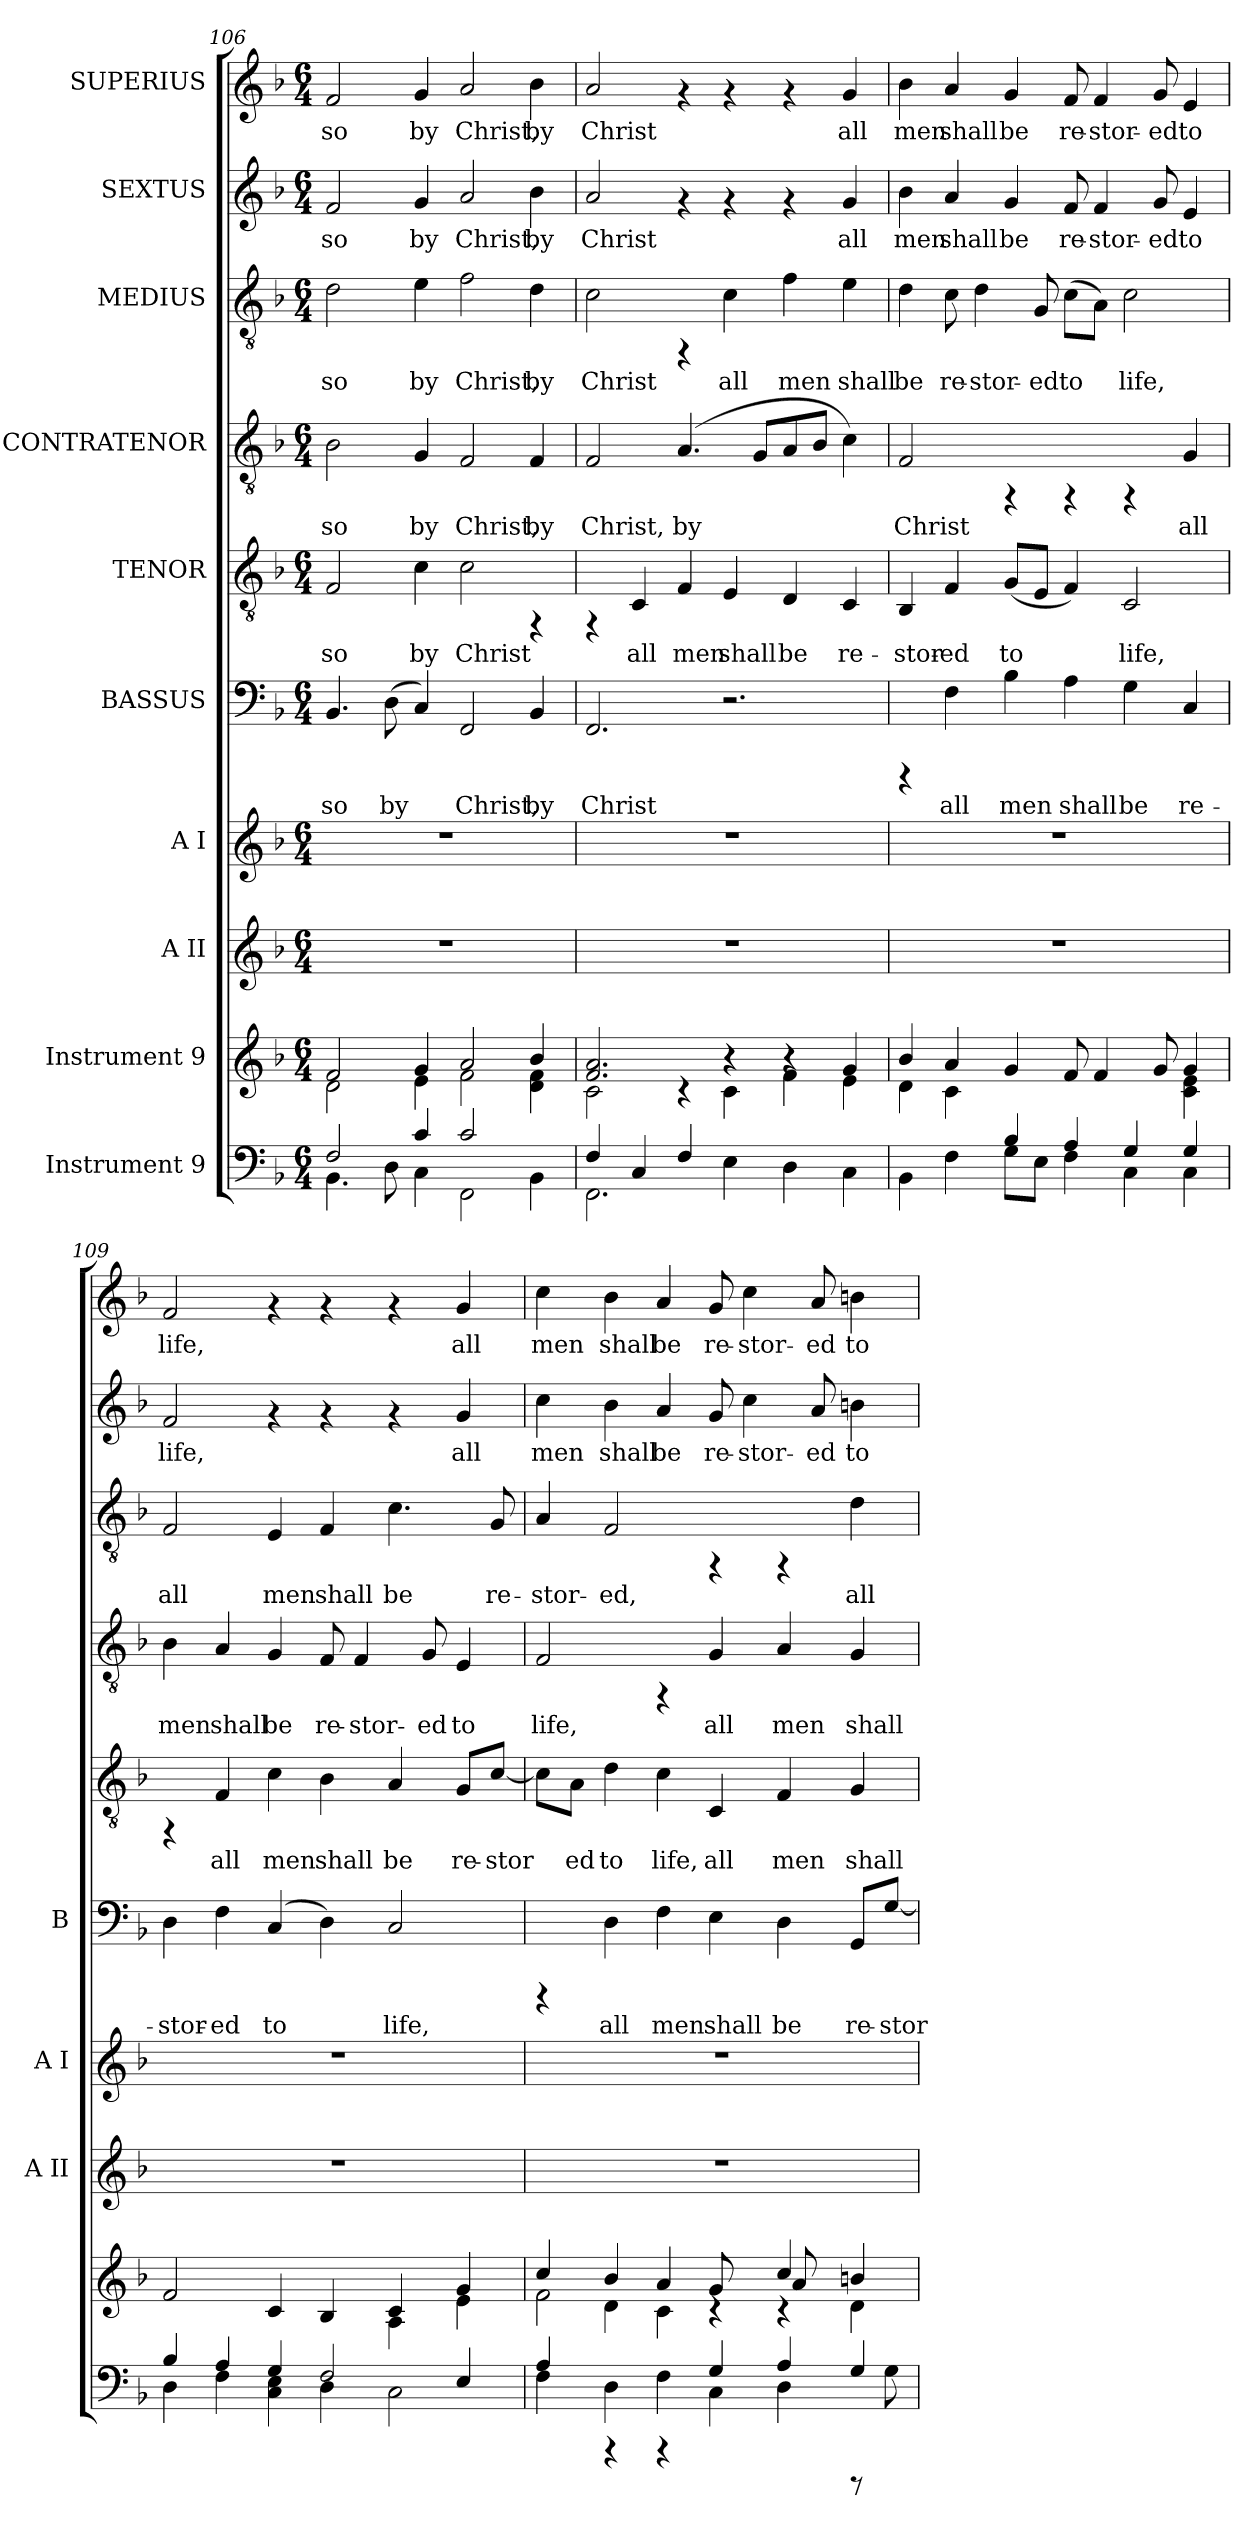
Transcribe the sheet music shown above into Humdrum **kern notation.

**kern	**kern	**kern	**kern	**kern	**text	**kern	**text	**kern	**text	**kern	**text	**kern	**text	**kern	**text
*part10	*part9	*part8	*part7	*part6	*part6	*part5	*part5	*part4	*part4	*part3	*part3	*part2	*part2	*part1	*part1
*staff10	*staff9	*staff8	*staff7	*staff6	*staff6	*staff5	*staff5	*staff4	*staff4	*staff3	*staff3	*staff2	*staff2	*staff1	*staff1
*I"Instrument 9	*I"Instrument 9	*I"A II	*I"A I	*I"BASSUS	*	*I"TENOR	*	*I"CONTRATENOR	*	*I"MEDIUS	*	*I"SEXTUS	*	*I"SUPERIUS	*
*	*	*I'A II	*I'A I	*I'B	*	*	*	*	*	*	*	*	*	*	*
*clefF4	*clefG2	*clefG2	*clefG2	*clefF4	*	*clefGv2	*	*clefGv2	*	*clefGv2	*	*clefG2	*	*clefG2	*
*k[b-]	*k[b-]	*k[b-]	*k[b-]	*k[b-]	*	*k[b-]	*	*k[b-]	*	*k[b-]	*	*k[b-]	*	*k[b-]	*
*F:	*F:	*F:	*F:	*F:	*	*F:	*	*F:	*	*F:	*	*F:	*	*F:	*
*M6/4	*M6/4	*M6/4	*M6/4	*M6/4	*	*M6/4	*	*M6/4	*	*M6/4	*	*M6/4	*	*M6/4	*
=106	=106	=106	=106	=106	=106	=106	=106	=106	=106	=106	=106	=106	=106	=106	=106
*^	*^	*	*	*	*	*	*	*	*	*	*	*	*	*	*
!	!	!	!	!	!	!	!LO:LY:b	!	!LO:LY:b	!	!LO:LY:b	!	!LO:LY:b	!	!LO:LY:b:rj	!	!LO:LY:b:cj
4.BB-\	2F/	2f/	2d\	1.r	1.r	4.BB-/	so	2F/	so	2B-\	so	2d\	so	2f/	so	2f/	so
!	!	!	!	!	!	!	!LO:LY:b	!	!	!	!	!	!	!	!	!	!
8D\	.	.	.	.	.	(>8D\	by	.	.	.	.	.	.	.	.	.	.
!	!	!	!	!	!	!	!LO:LY:b	!	!LO:LY:b	!	!LO:LY:b	!	!LO:LY:b	!	!LO:LY:b:rj	!	!LO:LY:b:cj
4C\	4c/	4g/	4e\	.	.	4C/)	.	4c\	by	4G/	by	4e\	by	4g/	by	4g/	by
!	!	!	!	!	!	!	!LO:LY:b	!	!LO:LY:b	!	!LO:LY:b	!	!LO:LY:b	!	!LO:LY:b:rj	!	!LO:LY:b:cj
2FF\	2c/	2a/	2f\	.	.	2FF/	Christ,	2c\	Christ	2F/	Christ,	2f\	Christ,	2a/	Christ,	2a/	Christ,
!	!	!	!	!	!	!	!LO:LY:b	!	!	!	!LO:LY:b	!	!LO:LY:b	!	!LO:LY:b:rj	!	!LO:LY:b:cj
4BB-\	4ryy	4b-/	4d\ 4f\	.	.	4BB-/	by	4rFF	.	4F/	by	4d\	by	4b-\	by	4b-\	by
=107	=107	=107	=107	=107	=107	=107	=107	=107	=107	=107	=107	=107	=107	=107	=107	=107	=107
!	!	!	!	!	!	!	!LO:LY:b	!	!	!	!LO:LY:b	!	!LO:LY:b	!	!LO:LY:b:rj	!	!LO:LY:b:cj
2.FF\	4F/	2.a/ 2.f/	2c\	1.r	1.r	2.FF/	Christ	4rFF	.	2F/	Christ,	2c\	Christ	2a/	Christ	2a/	Christ
!	!	!	!	!	!	!	!	!	!LO:LY:b	!	!	!	!	!	!	!	!
.	4C/	.	.	.	.	.	.	4C/	all	.	.	.	.	.	.	.	.
!	!	!	!	!	!	!	!	!	!LO:LY:b	!	!LO:LY:b	!	!	!	!	!	!
.	4F/	.	4rc	.	.	.	.	4F/	men	(>4.A/	by	4rFF	.	4rf	.	4rf	.
!	!	!	!	!	!	!	!	!	!LO:LY:b	!	!	!	!LO:LY:b	!	!	!	!
4E\	2.ryy	4ra	4c\	.	.	2.r	.	4E/	shall	.	.	4c\	all	4rf	.	4rf	.
!	!	!	!	!	!	!	!	!	!	!	!LO:LY:b	!	!	!	!	!	!
.	.	.	.	.	.	.	.	.	.	8G/L	.	.	.	.	.	.	.
!	!	!	!	!	!	!	!	!	!LO:LY:b	!	!LO:LY:b	!	!LO:LY:b	!	!	!	!
4D\	.	4ra	4f\	.	.	.	.	4D/	be	8A/	.	4f\	men	4rf	.	4rf	.
!	!	!	!	!	!	!	!	!	!	!	!LO:LY:b	!	!	!	!	!	!
.	.	.	.	.	.	.	.	.	.	8B-/J	.	.	.	.	.	.	.
!	!	!	!	!	!	!	!	!	!LO:LY:b	!	!LO:LY:b	!	!LO:LY:b	!	!LO:LY:b:rj	!	!LO:LY:b:cj
4C\	.	4g/	4e\	.	.	.	.	4C/	re-	4c\)	.	4e\	shall	4g/	all	4g/	all
!!LO:PB:g=z
=108	=108	=108	=108	=108	=108	=108	=108	=108	=108	=108	=108	=108	=108	=108	=108	=108	=108
!	!	!	!	!	!	!	!	!	!LO:LY:b	!	!LO:LY:b	!	!LO:LY:b	!	!LO:LY:b:rj	!	!LO:LY:b:cj
4BB-\	2ryy	4b-/	4d\	1.r	1.r	4rCCC	.	4BB-/	-stor-	2F/	Christ	4d\	be	4b-\	men	4b-\	men
!	!	!	!	!	!	!	!LO:LY:b	!	!LO:LY:b	!	!	!	!LO:LY:b	!	!LO:LY:b:rj	!	!LO:LY:b:cj
4F\	.	4a/	4c\	.	.	4F\	all	4F/	-ed	.	.	8c\	re-	4a/	shall	4a/	shall
!	!	!	!	!	!	!	!	!	!	!	!	!	!LO:LY:b	!	!	!	!
.	.	.	.	.	.	.	.	.	.	.	.	4d\	-stor-	.	.	.	.
!	!	!	!	!	!	!	!LO:LY:b	!	!LO:LY:b	!	!	!	!	!	!LO:LY:b:rj	!	!LO:LY:b:cj
8G\L	4B-/	4g/	2.ryy	.	.	4B-\	men	(<8G/L	to	4rFF	.	.	.	4g/	be	4g/	be
!	!	!	!	!	!	!	!	!	!LO:LY:b	!	!	!	!LO:LY:b	!	!	!	!
8E\J	.	.	.	.	.	.	.	8E/J	.	.	.	8G/	-ed	.	.	.	.
!	!	!	!	!	!	!	!LO:LY:b	!	!LO:LY:b	!	!	!	!LO:LY:b	!	!LO:LY:b:rj	!	!LO:LY:b:cj
4F\	4A/	8f/	.	.	.	4A\	shall	4F/)	.	4rFF	.	(>8c\L	to	8f/	re-	8f/	re-
!	!	!	!	!	!	!	!	!	!	!	!	!	!LO:LY:b	!	!LO:LY:b:rj	!	!LO:LY:b:cj
.	.	4f/	.	.	.	.	.	.	.	.	.	8A\J)	.	4f/	-stor-	4f/	-stor-
!	!	!	!	!	!	!	!LO:LY:b	!	!LO:LY:b	!	!	!	!LO:LY:b	!	!	!	!
4C\	4G/	.	.	.	.	4G\	be	2C/	life,	4rFF	.	2c\	life,	.	.	.	.
!	!	!	!	!	!	!	!	!	!	!	!	!	!	!	!LO:LY:b:rj	!	!LO:LY:b:cj
.	.	8g/	.	.	.	.	.	.	.	.	.	.	.	8g/	-ed	8g/	-ed
!	!	!	!	!	!	!	!LO:LY:b	!	!	!	!LO:LY:b	!	!	!	!LO:LY:b:rj	!	!LO:LY:b:cj
4C\	4G/	4g/	4e\ 4c\	.	.	4C/	re-	.	.	4G/	all	.	.	4e/	to	4e/	to
=109	=109	=109	=109	=109	=109	=109	=109	=109	=109	=109	=109	=109	=109	=109	=109	=109	=109
!	!	!	!	!	!	!	!LO:LY:b	!	!	!	!LO:LY:b	!	!LO:LY:b	!	!LO:LY:b:rj	!	!LO:LY:b:cj
4D\	4B-/	2f/	1ryy	1.r	1.r	4D\	-stor-	4rFF	.	4B-\	men	2F/	all	2f/	life,	2f/	life,
!	!	!	!	!	!	!	!LO:LY:b	!	!LO:LY:b	!	!LO:LY:b	!	!	!	!	!	!
4F\	4A/	.	.	.	.	4F\	-ed	4F/	all	4A/	shall	.	.	.	.	.	.
!	!	!	!	!	!	!	!LO:LY:b	!	!LO:LY:b	!	!LO:LY:b	!	!LO:LY:b	!	!	!	!
4E\ 4C\	4G/	4c/	.	.	.	(>4C/	to	4c\	men	4G/	be	4E/	men	4rf	.	4rf	.
!	!	!	!	!	!	!	!LO:LY:b	!	!LO:LY:b	!	!LO:LY:b	!	!LO:LY:b	!	!	!	!
4D\	2F/	4B-/	.	.	.	4D\)	.	4B-\	shall	8F/	re-	4F/	shall	4rf	.	4rf	.
!	!	!	!	!	!	!	!	!	!	!	!LO:LY:b	!	!	!	!	!	!
.	.	.	.	.	.	.	.	.	.	4F/	-stor-	.	.	.	.	.	.
!	!	!	!	!	!	!	!LO:LY:b	!	!LO:LY:b	!	!	!	!LO:LY:b	!	!	!	!
2C\	.	4c/	4A\	.	.	2C/	life,	4A/	be	.	.	4.c\	be	4rf	.	4rf	.
!	!	!	!	!	!	!	!	!	!	!	!LO:LY:b	!	!	!	!	!	!
.	.	.	.	.	.	.	.	.	.	8G/	-ed	.	.	.	.	.	.
!	!	!	!	!	!	!	!	!	!LO:LY:b	!	!LO:LY:b	!	!	!	!LO:LY:b:rj	!	!LO:LY:b:cj
.	4E/	4g/	4e\	.	.	.	.	8G/L	re-	4E/	to	.	.	4g/	all	4g/	all
!	!	!	!	!	!	!	!	!	!LO:LY:b	!	!	!	!LO:LY:b	!	!	!	!
.	.	.	.	.	.	.	.	[>8c/J	-stor-	.	.	8G/	re-	.	.	.	.
=110	=110	=110	=110	=110	=110	=110	=110	=110	=110	=110	=110	=110	=110	=110	=110	=110	=110
*	*	*	*^	*	*	*	*	*	*	*	*	*	*	*	*	*	*
!	!	!	!	!	!	!	!	!	!	!LO:LY:b	!	!LO:LY:b	!	!LO:LY:b	!	!LO:LY:b:rj	!	!LO:LY:b:cj
4F\	4A/	2f\	4cc/	4ryy	1.r	1.r	4rCCC	.	8c\L]	--	2F/	life,	4A/	-stor-	4cc\	men	4cc\	men
!	!	!	!	!	!	!	!	!	!	!LO:LY:b	!	!	!	!	!	!	!	!
.	.	.	.	.	.	.	.	.	8A\J	-ed	.	.	.	.	.	.	.	.
!	!	!	!	!	!	!	!	!LO:LY:b	!	!LO:LY:b	!	!	!	!LO:LY:b	!	!LO:LY:b:rj	!	!LO:LY:b:cj
4D\	4rEEE	.	4d\	4b-/	.	.	4D\	all	4d\	to	.	.	2F/	-ed,	4b-\	shall	4b-\	shall
!	!	!	!	!	!	!	!	!LO:LY:b	!	!LO:LY:b	!	!	!	!	!	!LO:LY:b:rj	!	!LO:LY:b:cj
4F\	4rEEE	4a/	4c\	2ryy	.	.	4F\	men	4c\	life,	4rFF	.	.	.	4a/	be	4a/	be
!	!	!	!	!	!	!	!	!LO:LY:b	!	!LO:LY:b	!	!LO:LY:b	!	!	!	!LO:LY:b:rj	!	!LO:LY:b:cj
4C\	4G/	8g/	4rc	.	.	.	4E\	shall	4C/	all	4G/	all	4rFF	.	8g/	re-	8g/	re-
!	!	!	!	!	!	!	!	!	!	!	!	!	!	!	!	!LO:LY:b:rj	!	!LO:LY:b:cj
.	.	8ryy	.	.	.	.	.	.	.	.	.	.	.	.	4cc\	-stor-	4cc\	-stor-
!	!	!	!	!	!	!	!	!LO:LY:b	!	!LO:LY:b	!	!LO:LY:b	!	!	!	!	!	!
4D\	4A/	4cc/	4rc	8a/	.	.	4D\	be	4F/	men	4A/	men	4rFF	.	.	.	.	.
!	!	!	!	!	!	!	!	!	!	!	!	!	!	!	!	!LO:LY:b:rj	!	!LO:LY:b:cj
.	.	.	.	4.ryy	.	.	.	.	.	.	.	.	.	.	8a/	-ed	8a/	-ed
!	!	!	!	!	!	!	!	!LO:LY:b	!	!LO:LY:b	!	!LO:LY:b	!	!LO:LY:b	!	!LO:LY:b:rj	!	!LO:LY:b:cj
8rGGGG	4G/	4d\	4bn/	.	.	.	8GG/L	re-	4G/	shall	4G/	shall	4d\	all	4bn\	to	4bn\	to
!	!	!	!	!	!	!	!	!LO:LY:b	!	!	!	!	!	!	!	!	!	!
8G\	.	.	.	.	.	.	[>8G/J	-stor-	.	.	.	.	.	.	.	.	.	.
*v	*v	*	*	*	*	*	*	*	*	*	*	*	*	*	*	*	*	*
*	*v	*v	*v	*	*	*	*	*	*	*	*	*	*	*	*	*	*
=	=	=	=	=	=	=	=	=	=	=	=	=	=	=	=
*-	*-	*-	*-	*-	*-	*-	*-	*-	*-	*-	*-	*-	*-	*-	*-
